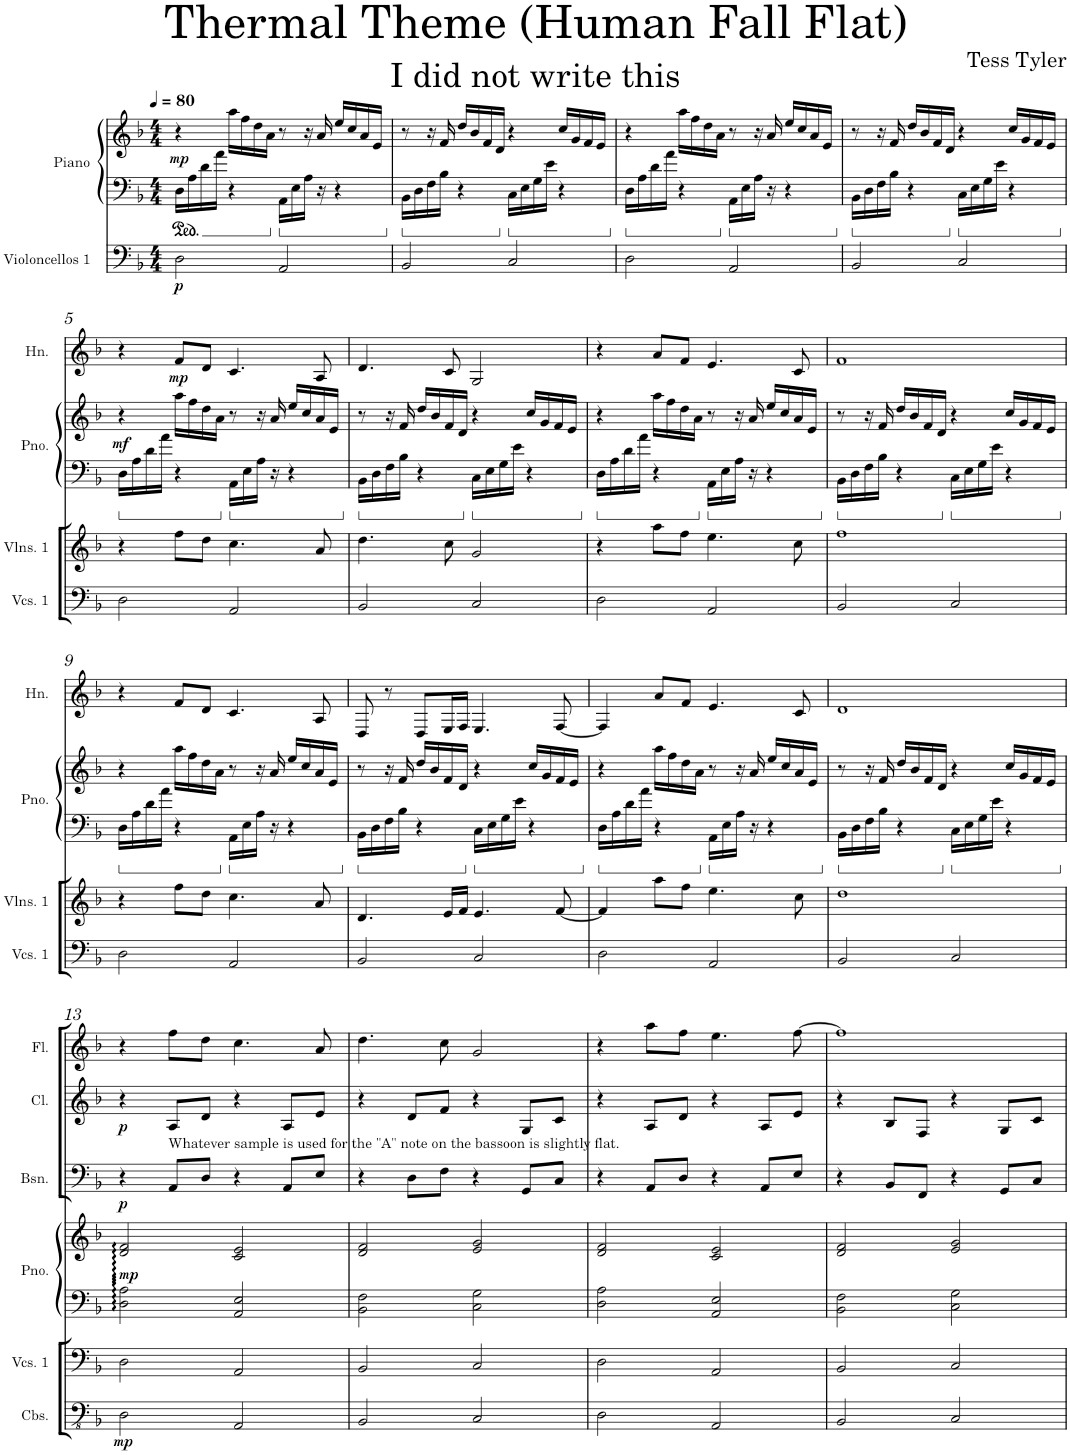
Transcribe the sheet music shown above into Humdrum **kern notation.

**kern	**dynam	**kern	**dynam	**kern	**kern	**kern	**dynam	**kern	**kern	**dynam	**kern	**dynam	**kern	**dynam	**kern
*part9	*part9	*part8	*part8	*part7	*part6	*part6	*part6	*part5	*part4	*part4	*part3	*part3	*part2	*part2	*part1
*staff10	*staff10	*staff9	*staff9	*staff8	*staff7	*staff6	*staff6/7	*staff5	*staff4	*staff4	*staff3	*staff3	*staff2	*staff2	*staff1
*I"Contrabasses	*	*I"Violoncellos 1	*	*I"Violins 1	*I"Piano	*	*	*I"Cymbal with effects	*I"Horn	*	*I"Bassoon	*	*I"Clarinet	*	*I"Flute
*I'Cbs.	*	*I'Vcs. 1	*	*I'Vlns. 1	*I'Pno.	*	*	*I'Cym.	*I'Hn.	*	*I'Bsn.	*	*I'Cl.	*	*I'Fl.
*stria5	*	*	*	*stria5	*	*	*	*stria1	*	*	*	*	*	*	*
*clefFv4	*	*clefF4	*	*clefG2	*clefF4	*clefG2	*	*clefX	*clefG2	*	*clefF4	*	*clefG2	*	*clefG2
*	*	*	*	*	*	*	*	*	*ITrd4c7	*	*	*	*ITrd1c2	*	*
*k[b-]	*	*k[b-]	*	*k[b-]	*k[b-]	*k[b-]	*	*k[]	*k[b-]	*	*k[b-]	*	*k[b-]	*	*k[b-]
*M4/4	*	*M4/4	*	*M4/4	*M4/4	*M4/4	*	*M4/4	*M4/4	*	*M4/4	*	*M4/4	*	*M4/4
*MM80	*	*MM80	*	*MM80	*MM80	*MM80	*	*MM80	*MM80	*	*MM80	*	*MM80	*	*MM80
=1	=1	=1	=1	=1	=1	=1	=1	=1	=1	=1	=1	=1	=1	=1	=1
!	!	!	!LO:DY:b	!	!	!	!LO:DY:b	!	!	!	!	!	!	!	!
1r	.	2D\	p	1r	16D\LL	4r	mp	1r	1r	.	1r	.	1r	.	1r
.	.	.	.	.	16A\	.	.	.	.	.	.	.	.	.	.
.	.	.	.	.	16d\	.	.	.	.	.	.	.	.	.	.
.	.	.	.	.	16a\JJ	.	.	.	.	.	.	.	.	.	.
.	.	.	.	.	4r	16aa\LL	.	.	.	.	.	.	.	.	.
.	.	.	.	.	.	16ff\	.	.	.	.	.	.	.	.	.
.	.	.	.	.	.	16dd\	.	.	.	.	.	.	.	.	.
.	.	.	.	.	.	16a\JJ	.	.	.	.	.	.	.	.	.
.	.	2AA/	.	.	16AA\LL	8r	.	.	.	.	.	.	.	.	.
.	.	.	.	.	16E\	.	.	.	.	.	.	.	.	.	.
.	.	.	.	.	16A\JJ	16r	.	.	.	.	.	.	.	.	.
.	.	.	.	.	16r	16a/	.	.	.	.	.	.	.	.	.
.	.	.	.	.	4r	16ee/LL	.	.	.	.	.	.	.	.	.
.	.	.	.	.	.	16cc/	.	.	.	.	.	.	.	.	.
.	.	.	.	.	.	16a/	.	.	.	.	.	.	.	.	.
.	.	.	.	.	.	16e/JJ	.	.	.	.	.	.	.	.	.
=2	=2	=2	=2	=2	=2	=2	=2	=2	=2	=2	=2	=2	=2	=2	=2
1r	.	2BB-/	.	1r	16BB-\LL	8r	.	1r	1r	.	1r	.	1r	.	1r
.	.	.	.	.	16D\	.	.	.	.	.	.	.	.	.	.
.	.	.	.	.	16F\	16r	.	.	.	.	.	.	.	.	.
.	.	.	.	.	16B-\JJ	16f/	.	.	.	.	.	.	.	.	.
.	.	.	.	.	4r	16dd/LL	.	.	.	.	.	.	.	.	.
.	.	.	.	.	.	16b-/	.	.	.	.	.	.	.	.	.
.	.	.	.	.	.	16f/	.	.	.	.	.	.	.	.	.
.	.	.	.	.	.	16d/JJ	.	.	.	.	.	.	.	.	.
.	.	2C/	.	.	16C\LL	4r	.	.	.	.	.	.	.	.	.
.	.	.	.	.	16E\	.	.	.	.	.	.	.	.	.	.
.	.	.	.	.	16G\	.	.	.	.	.	.	.	.	.	.
.	.	.	.	.	16e\JJ	.	.	.	.	.	.	.	.	.	.
.	.	.	.	.	4r	16cc/LL	.	.	.	.	.	.	.	.	.
.	.	.	.	.	.	16g/	.	.	.	.	.	.	.	.	.
.	.	.	.	.	.	16f/	.	.	.	.	.	.	.	.	.
.	.	.	.	.	.	16e/JJ	.	.	.	.	.	.	.	.	.
=3	=3	=3	=3	=3	=3	=3	=3	=3	=3	=3	=3	=3	=3	=3	=3
1r	.	2D\	.	1r	16D\LL	4r	.	1r	1r	.	1r	.	1r	.	1r
.	.	.	.	.	16A\	.	.	.	.	.	.	.	.	.	.
.	.	.	.	.	16d\	.	.	.	.	.	.	.	.	.	.
.	.	.	.	.	16a\JJ	.	.	.	.	.	.	.	.	.	.
.	.	.	.	.	4r	16aa\LL	.	.	.	.	.	.	.	.	.
.	.	.	.	.	.	16ff\	.	.	.	.	.	.	.	.	.
.	.	.	.	.	.	16dd\	.	.	.	.	.	.	.	.	.
.	.	.	.	.	.	16a\JJ	.	.	.	.	.	.	.	.	.
.	.	2AA/	.	.	16AA\LL	8r	.	.	.	.	.	.	.	.	.
.	.	.	.	.	16E\	.	.	.	.	.	.	.	.	.	.
.	.	.	.	.	16A\JJ	16r	.	.	.	.	.	.	.	.	.
.	.	.	.	.	16r	16a/	.	.	.	.	.	.	.	.	.
.	.	.	.	.	4r	16ee/LL	.	.	.	.	.	.	.	.	.
.	.	.	.	.	.	16cc/	.	.	.	.	.	.	.	.	.
.	.	.	.	.	.	16a/	.	.	.	.	.	.	.	.	.
.	.	.	.	.	.	16e/JJ	.	.	.	.	.	.	.	.	.
=4	=4	=4	=4	=4	=4	=4	=4	=4	=4	=4	=4	=4	=4	=4	=4
1r	.	2BB-/	.	1r	16BB-\LL	8r	.	1r	1r	.	1r	.	1r	.	1r
.	.	.	.	.	16D\	.	.	.	.	.	.	.	.	.	.
.	.	.	.	.	16F\	16r	.	.	.	.	.	.	.	.	.
.	.	.	.	.	16B-\JJ	16f/	.	.	.	.	.	.	.	.	.
.	.	.	.	.	4r	16dd/LL	.	.	.	.	.	.	.	.	.
.	.	.	.	.	.	16b-/	.	.	.	.	.	.	.	.	.
.	.	.	.	.	.	16f/	.	.	.	.	.	.	.	.	.
.	.	.	.	.	.	16d/JJ	.	.	.	.	.	.	.	.	.
.	.	2C/	.	.	16C\LL	4r	.	.	.	.	.	.	.	.	.
.	.	.	.	.	16E\	.	.	.	.	.	.	.	.	.	.
.	.	.	.	.	16G\	.	.	.	.	.	.	.	.	.	.
.	.	.	.	.	16e\JJ	.	.	.	.	.	.	.	.	.	.
.	.	.	.	.	4r	16cc/LL	.	.	.	.	.	.	.	.	.
.	.	.	.	.	.	16g/	.	.	.	.	.	.	.	.	.
.	.	.	.	.	.	16f/	.	.	.	.	.	.	.	.	.
.	.	.	.	.	.	16e/JJ	.	.	.	.	.	.	.	.	.
!!LO:LB:g=z
=5	=5	=5	=5	=5	=5	=5	=5	=5	=5	=5	=5	=5	=5	=5	=5
!	!	!	!	!	!	!	!LO:DY:b	!	!	!	!	!	!	!	!
1r	.	2D\	.	4r	16D\LL	4r	mf	1r	4r	.	1r	.	1r	.	1r
.	.	.	.	.	16A\	.	.	.	.	.	.	.	.	.	.
.	.	.	.	.	16d\	.	.	.	.	.	.	.	.	.	.
.	.	.	.	.	16a\JJ	.	.	.	.	.	.	.	.	.	.
!	!	!	!	!	!	!	!	!	!	!LO:DY:b	!	!	!	!	!
.	.	.	.	8ff\L	4r	16aa\LL	.	.	8f/L	mp	.	.	.	.	.
.	.	.	.	.	.	16ff\	.	.	.	.	.	.	.	.	.
.	.	.	.	8dd\J	.	16dd\	.	.	8d/J	.	.	.	.	.	.
.	.	.	.	.	.	16a\JJ	.	.	.	.	.	.	.	.	.
.	.	2AA/	.	4.cc\	16AA\LL	8r	.	.	4.c/	.	.	.	.	.	.
.	.	.	.	.	16E\	.	.	.	.	.	.	.	.	.	.
.	.	.	.	.	16A\JJ	16r	.	.	.	.	.	.	.	.	.
.	.	.	.	.	16r	16a/	.	.	.	.	.	.	.	.	.
.	.	.	.	.	4r	16ee/LL	.	.	.	.	.	.	.	.	.
.	.	.	.	.	.	16cc/	.	.	.	.	.	.	.	.	.
.	.	.	.	8a/	.	16a/	.	.	8A/	.	.	.	.	.	.
.	.	.	.	.	.	16e/JJ	.	.	.	.	.	.	.	.	.
=6	=6	=6	=6	=6	=6	=6	=6	=6	=6	=6	=6	=6	=6	=6	=6
1r	.	2BB-/	.	4.dd\	16BB-\LL	8r	.	1r	4.d/	.	1r	.	1r	.	1r
.	.	.	.	.	16D\	.	.	.	.	.	.	.	.	.	.
.	.	.	.	.	16F\	16r	.	.	.	.	.	.	.	.	.
.	.	.	.	.	16B-\JJ	16f/	.	.	.	.	.	.	.	.	.
.	.	.	.	.	4r	16dd/LL	.	.	.	.	.	.	.	.	.
.	.	.	.	.	.	16b-/	.	.	.	.	.	.	.	.	.
.	.	.	.	8cc\	.	16f/	.	.	8c/	.	.	.	.	.	.
.	.	.	.	.	.	16d/JJ	.	.	.	.	.	.	.	.	.
.	.	2C/	.	2g/	16C\LL	4r	.	.	2G/	.	.	.	.	.	.
.	.	.	.	.	16E\	.	.	.	.	.	.	.	.	.	.
.	.	.	.	.	16G\	.	.	.	.	.	.	.	.	.	.
.	.	.	.	.	16e\JJ	.	.	.	.	.	.	.	.	.	.
.	.	.	.	.	4r	16cc/LL	.	.	.	.	.	.	.	.	.
.	.	.	.	.	.	16g/	.	.	.	.	.	.	.	.	.
.	.	.	.	.	.	16f/	.	.	.	.	.	.	.	.	.
.	.	.	.	.	.	16e/JJ	.	.	.	.	.	.	.	.	.
=7	=7	=7	=7	=7	=7	=7	=7	=7	=7	=7	=7	=7	=7	=7	=7
1r	.	2D\	.	4r	16D\LL	4r	.	1r	4r	.	1r	.	1r	.	1r
.	.	.	.	.	16A\	.	.	.	.	.	.	.	.	.	.
.	.	.	.	.	16d\	.	.	.	.	.	.	.	.	.	.
.	.	.	.	.	16a\JJ	.	.	.	.	.	.	.	.	.	.
.	.	.	.	8aa\L	4r	16aa\LL	.	.	8a/L	.	.	.	.	.	.
.	.	.	.	.	.	16ff\	.	.	.	.	.	.	.	.	.
.	.	.	.	8ff\J	.	16dd\	.	.	8f/J	.	.	.	.	.	.
.	.	.	.	.	.	16a\JJ	.	.	.	.	.	.	.	.	.
.	.	2AA/	.	4.ee\	16AA\LL	8r	.	.	4.e/	.	.	.	.	.	.
.	.	.	.	.	16E\	.	.	.	.	.	.	.	.	.	.
.	.	.	.	.	16A\JJ	16r	.	.	.	.	.	.	.	.	.
.	.	.	.	.	16r	16a/	.	.	.	.	.	.	.	.	.
.	.	.	.	.	4r	16ee/LL	.	.	.	.	.	.	.	.	.
.	.	.	.	.	.	16cc/	.	.	.	.	.	.	.	.	.
.	.	.	.	8cc\	.	16a/	.	.	8c/	.	.	.	.	.	.
.	.	.	.	.	.	16e/JJ	.	.	.	.	.	.	.	.	.
=8	=8	=8	=8	=8	=8	=8	=8	=8	=8	=8	=8	=8	=8	=8	=8
1r	.	2BB-/	.	1ff	16BB-\LL	8r	.	1r	1f	.	1r	.	1r	.	1r
.	.	.	.	.	16D\	.	.	.	.	.	.	.	.	.	.
.	.	.	.	.	16F\	16r	.	.	.	.	.	.	.	.	.
.	.	.	.	.	16B-\JJ	16f/	.	.	.	.	.	.	.	.	.
.	.	.	.	.	4r	16dd/LL	.	.	.	.	.	.	.	.	.
.	.	.	.	.	.	16b-/	.	.	.	.	.	.	.	.	.
.	.	.	.	.	.	16f/	.	.	.	.	.	.	.	.	.
.	.	.	.	.	.	16d/JJ	.	.	.	.	.	.	.	.	.
.	.	2C/	.	.	16C\LL	4r	.	.	.	.	.	.	.	.	.
.	.	.	.	.	16E\	.	.	.	.	.	.	.	.	.	.
.	.	.	.	.	16G\	.	.	.	.	.	.	.	.	.	.
.	.	.	.	.	16e\JJ	.	.	.	.	.	.	.	.	.	.
.	.	.	.	.	4r	16cc/LL	.	.	.	.	.	.	.	.	.
.	.	.	.	.	.	16g/	.	.	.	.	.	.	.	.	.
.	.	.	.	.	.	16f/	.	.	.	.	.	.	.	.	.
.	.	.	.	.	.	16e/JJ	.	.	.	.	.	.	.	.	.
!!LO:LB:g=z
=9	=9	=9	=9	=9	=9	=9	=9	=9	=9	=9	=9	=9	=9	=9	=9
1r	.	2D\	.	4r	16D\LL	4r	.	1r	4r	.	1r	.	1r	.	1r
.	.	.	.	.	16A\	.	.	.	.	.	.	.	.	.	.
.	.	.	.	.	16d\	.	.	.	.	.	.	.	.	.	.
.	.	.	.	.	16a\JJ	.	.	.	.	.	.	.	.	.	.
.	.	.	.	8ff\L	4r	16aa\LL	.	.	8f/L	.	.	.	.	.	.
.	.	.	.	.	.	16ff\	.	.	.	.	.	.	.	.	.
.	.	.	.	8dd\J	.	16dd\	.	.	8d/J	.	.	.	.	.	.
.	.	.	.	.	.	16a\JJ	.	.	.	.	.	.	.	.	.
.	.	2AA/	.	4.cc\	16AA\LL	8r	.	.	4.c/	.	.	.	.	.	.
.	.	.	.	.	16E\	.	.	.	.	.	.	.	.	.	.
.	.	.	.	.	16A\JJ	16r	.	.	.	.	.	.	.	.	.
.	.	.	.	.	16r	16a/	.	.	.	.	.	.	.	.	.
.	.	.	.	.	4r	16ee/LL	.	.	.	.	.	.	.	.	.
.	.	.	.	.	.	16cc/	.	.	.	.	.	.	.	.	.
.	.	.	.	8a/	.	16a/	.	.	8A/	.	.	.	.	.	.
.	.	.	.	.	.	16e/JJ	.	.	.	.	.	.	.	.	.
=10	=10	=10	=10	=10	=10	=10	=10	=10	=10	=10	=10	=10	=10	=10	=10
1r	.	2BB-/	.	4.d/	16BB-\LL	8r	.	1r	8D/	.	1r	.	1r	.	1r
.	.	.	.	.	16D\	.	.	.	.	.	.	.	.	.	.
.	.	.	.	.	16F\	16r	.	.	8r	.	.	.	.	.	.
.	.	.	.	.	16B-\JJ	16f/	.	.	.	.	.	.	.	.	.
.	.	.	.	.	4r	16dd/LL	.	.	8D/L	.	.	.	.	.	.
.	.	.	.	.	.	16b-/	.	.	.	.	.	.	.	.	.
.	.	.	.	16e/LL	.	16f/	.	.	16E/L	.	.	.	.	.	.
.	.	.	.	16f/JJ	.	16d/JJ	.	.	16F/JJ	.	.	.	.	.	.
.	.	2C/	.	4.e/	16C\LL	4r	.	.	4.E/	.	.	.	.	.	.
.	.	.	.	.	16E\	.	.	.	.	.	.	.	.	.	.
.	.	.	.	.	16G\	.	.	.	.	.	.	.	.	.	.
.	.	.	.	.	16e\JJ	.	.	.	.	.	.	.	.	.	.
.	.	.	.	.	4r	16cc/LL	.	.	.	.	.	.	.	.	.
.	.	.	.	.	.	16g/	.	.	.	.	.	.	.	.	.
.	.	.	.	[8f/	.	16f/	.	.	[8F/	.	.	.	.	.	.
.	.	.	.	.	.	16e/JJ	.	.	.	.	.	.	.	.	.
=11	=11	=11	=11	=11	=11	=11	=11	=11	=11	=11	=11	=11	=11	=11	=11
1r	.	2D\	.	4f/]	16D\LL	4r	.	1r	4F/]	.	1r	.	1r	.	1r
.	.	.	.	.	16A\	.	.	.	.	.	.	.	.	.	.
.	.	.	.	.	16d\	.	.	.	.	.	.	.	.	.	.
.	.	.	.	.	16a\JJ	.	.	.	.	.	.	.	.	.	.
.	.	.	.	8aa\L	4r	16aa\LL	.	.	8a/L	.	.	.	.	.	.
.	.	.	.	.	.	16ff\	.	.	.	.	.	.	.	.	.
.	.	.	.	8ff\J	.	16dd\	.	.	8f/J	.	.	.	.	.	.
.	.	.	.	.	.	16a\JJ	.	.	.	.	.	.	.	.	.
.	.	2AA/	.	4.ee\	16AA\LL	8r	.	.	4.e/	.	.	.	.	.	.
.	.	.	.	.	16E\	.	.	.	.	.	.	.	.	.	.
.	.	.	.	.	16A\JJ	16r	.	.	.	.	.	.	.	.	.
.	.	.	.	.	16r	16a/	.	.	.	.	.	.	.	.	.
.	.	.	.	.	4r	16ee/LL	.	.	.	.	.	.	.	.	.
.	.	.	.	.	.	16cc/	.	.	.	.	.	.	.	.	.
.	.	.	.	8cc\	.	16a/	.	.	8c/	.	.	.	.	.	.
.	.	.	.	.	.	16e/JJ	.	.	.	.	.	.	.	.	.
=12	=12	=12	=12	=12	=12	=12	=12	=12	=12	=12	=12	=12	=12	=12	=12
1r	.	2BB-/	.	1dd	16BB-\LL	8r	.	1r	1d	.	1r	.	1r	.	1r
.	.	.	.	.	16D\	.	.	.	.	.	.	.	.	.	.
.	.	.	.	.	16F\	16r	.	.	.	.	.	.	.	.	.
.	.	.	.	.	16B-\JJ	16f/	.	.	.	.	.	.	.	.	.
.	.	.	.	.	4r	16dd/LL	.	.	.	.	.	.	.	.	.
.	.	.	.	.	.	16b-/	.	.	.	.	.	.	.	.	.
.	.	.	.	.	.	16f/	.	.	.	.	.	.	.	.	.
.	.	.	.	.	.	16d/JJ	.	.	.	.	.	.	.	.	.
.	.	2C/	.	.	16C\LL	4r	.	.	.	.	.	.	.	.	.
.	.	.	.	.	16E\	.	.	.	.	.	.	.	.	.	.
.	.	.	.	.	16G\	.	.	.	.	.	.	.	.	.	.
.	.	.	.	.	16e\JJ	.	.	.	.	.	.	.	.	.	.
.	.	.	.	.	4r	16cc/LL	.	.	.	.	.	.	.	.	.
.	.	.	.	.	.	16g/	.	.	.	.	.	.	.	.	.
.	.	.	.	.	.	16f/	.	.	.	.	.	.	.	.	.
.	.	.	.	.	.	16e/JJ	.	.	.	.	.	.	.	.	.
!!LO:LB:g=z
=13	=13	=13	=13	=13	=13	=13	=13	=13	=13	=13	=13	=13	=13	=13	=13
!	!LO:DY:b	!	!	!	!	!	!LO:DY:b	!	!	!	!	!LO:DY:b	!	!LO:DY:b	!
2DD\	mp	2D\	.	1r	2D\: 2A\:	2d/: 2f/:	mp	1r	1r	.	4r	p	4r	p	4r
!	!	!	!	!	!	!	!	!	!	!	!LO:TX:a:t=Whatever sample is used for the "A" note on the bassoon is slightly flat.	!	!	!	!
.	.	.	.	.	.	.	.	.	.	.	8AA/L	.	8A/L	.	8ff\L
.	.	.	.	.	.	.	.	.	.	.	8D/J	.	8d/J	.	8dd\J
2AAA/	.	2AA/	.	.	2AA/ 2E/	2c/ 2e/	.	.	.	.	4r	.	4r	.	4.cc\
.	.	.	.	.	.	.	.	.	.	.	8AA/L	.	8A/L	.	.
.	.	.	.	.	.	.	.	.	.	.	8E/J	.	8e/J	.	8a/
=14	=14	=14	=14	=14	=14	=14	=14	=14	=14	=14	=14	=14	=14	=14	=14
2BBB-/	.	2BB-/	.	1r	2BB-\ 2F\	2d/ 2f/	.	1r	1r	.	4r	.	4r	.	4.dd\
.	.	.	.	.	.	.	.	.	.	.	8D\L	.	8d/L	.	.
.	.	.	.	.	.	.	.	.	.	.	8F\J	.	8f/J	.	8cc\
2CC/	.	2C/	.	.	2C\ 2G\	2e/ 2g/	.	.	.	.	4r	.	4r	.	2g/
.	.	.	.	.	.	.	.	.	.	.	8GG/L	.	8G/L	.	.
.	.	.	.	.	.	.	.	.	.	.	8C/J	.	8c/J	.	.
=15	=15	=15	=15	=15	=15	=15	=15	=15	=15	=15	=15	=15	=15	=15	=15
2DD\	.	2D\	.	1r	2D\ 2A\	2d/ 2f/	.	1r	1r	.	4r	.	4r	.	4r
.	.	.	.	.	.	.	.	.	.	.	8AA/L	.	8A/L	.	8aa\L
.	.	.	.	.	.	.	.	.	.	.	8D/J	.	8d/J	.	8ff\J
2AAA/	.	2AA/	.	.	2AA/ 2E/	2c/ 2e/	.	.	.	.	4r	.	4r	.	4.ee\
.	.	.	.	.	.	.	.	.	.	.	8AA/L	.	8A/L	.	.
.	.	.	.	.	.	.	.	.	.	.	8E/J	.	8e/J	.	[8ff\
=16	=16	=16	=16	=16	=16	=16	=16	=16	=16	=16	=16	=16	=16	=16	=16
2BBB-/	.	2BB-/	.	1r	2BB-\ 2F\	2d/ 2f/	.	1r	1r	.	4r	.	4r	.	1ff]
.	.	.	.	.	.	.	.	.	.	.	8BB-/L	.	8B-/L	.	.
.	.	.	.	.	.	.	.	.	.	.	8FF/J	.	8F/J	.	.
2CC/	.	2C/	.	.	2C\ 2G\	2e/ 2g/	.	.	.	.	4r	.	4r	.	.
.	.	.	.	.	.	.	.	.	.	.	8GG/L	.	8G/L	.	.
.	.	.	.	.	.	.	.	.	.	.	8C/J	.	8c/J	.	.
=	=	=	=	=	=	=	=	=	=	=	=	=	=	=	=
*-	*-	*-	*-	*-	*-	*-	*-	*-	*-	*-	*-	*-	*-	*-	*-
